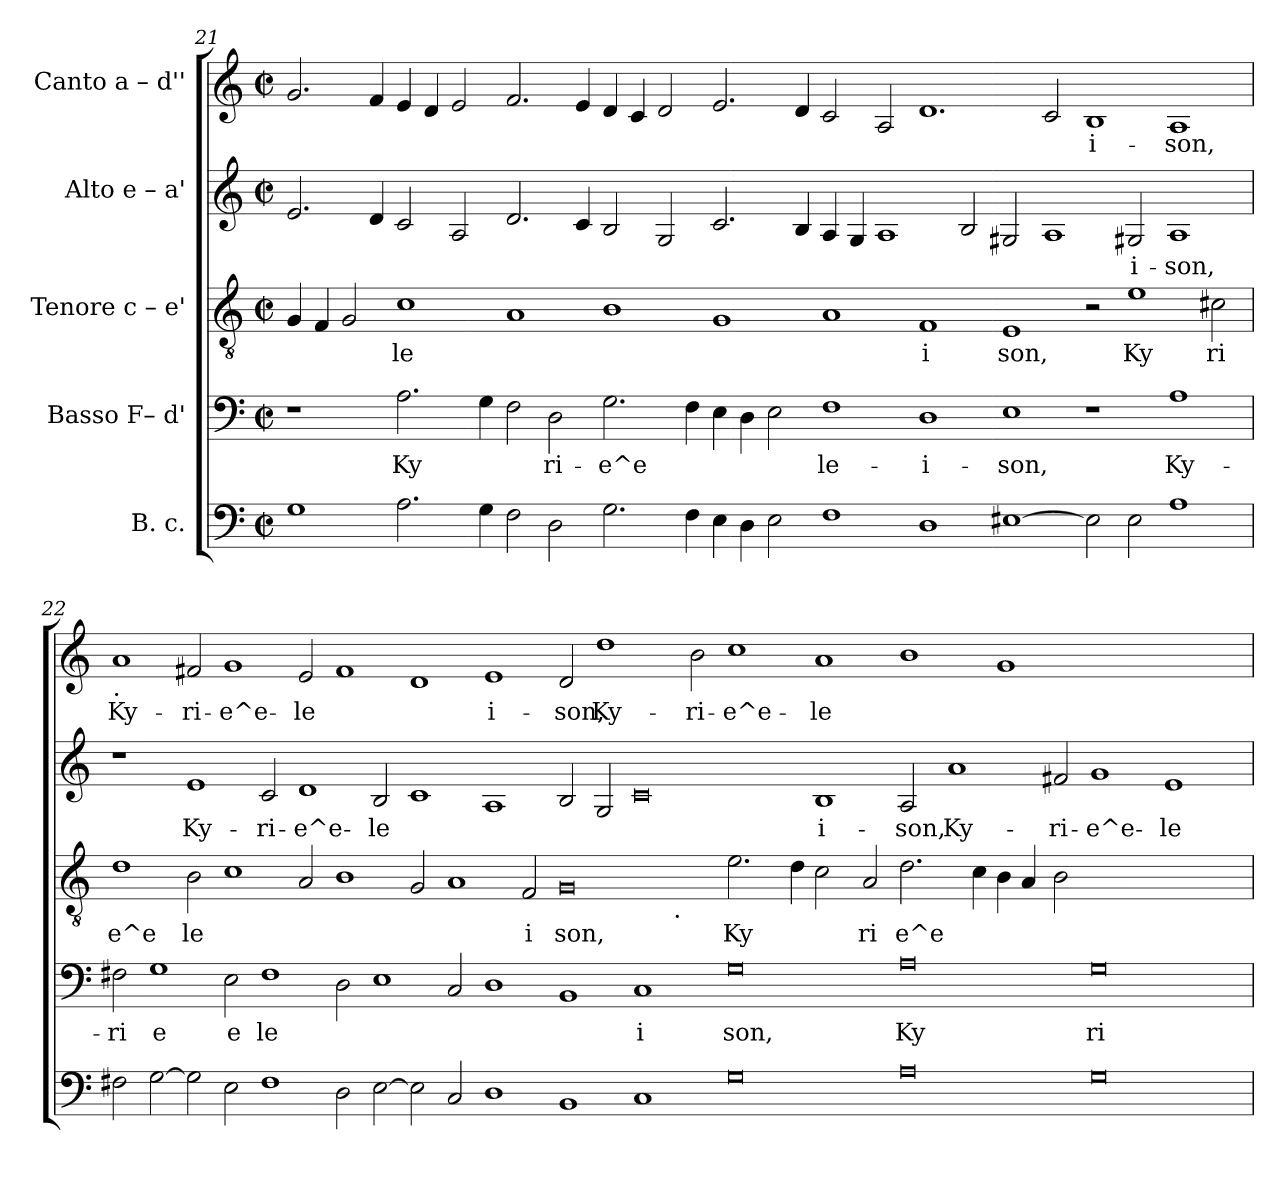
**kern	**kern	**text	**kern	**text	**kern	**text	**kern	**text
*part5	*part4	*part4	*part3	*part3	*part2	*part2	*part1	*part1
*staff5	*staff4	*staff4	*staff3	*staff3	*staff2	*staff2	*staff1	*staff1
*I"B. c.	*I"Basso  F– d'	*	*I"Tenore  c – e'	*	*I"Alto  e – a'	*	*I"Canto  a – d''	*
!!LO:PB:g=z
*clefF4	*clefF4	*	*clefGv2	*	*clefG2	*	*clefG2	*
*k[]	*k[]	*	*k[]	*	*k[]	*	*k[]	*
*C:	*C:	*	*C:	*	*C:	*	*C:	*
*M2/2	*M2/2	*	*M2/2	*	*M2/2	*	*M2/2	*
*met(c|)	*met(c|)	*	*met(c|)	*	*met(c|)	*	*met(c|)	*
=21	=21	=21	=21	=21	=21	=21	=21	=21
!	!	!	!	!LO:LY:b:cj	!	!LO:LY:b:cj	!	!LO:LY:b:cj
1G	1r	.	4G/	.	2.e/	.	2.g/	--
!	!	!	!	!LO:LY:b:cj	!	!	!	!
.	.	.	4F/	.	.	.	.	.
!	!	!	!	!LO:LY:b:cj	!	!	!	!
.	.	.	2G/	.	.	.	.	.
!	!	!	!	!	!	!LO:LY:b:cj	!	!LO:LY:b:cj
.	.	.	.	.	4d/	.	4f/	--
!	!	!LO:LY:b:cj	!	!LO:LY:b:cj	!	!LO:LY:b:cj	!	!LO:LY:b:cj
2.A\	2.A\	Ky-	1c	le	2c/	.	4e/	--
!	!	!	!	!	!	!	!	!LO:LY:b:cj
.	.	.	.	.	.	.	4d/	--
!	!	!	!	!	!	!LO:LY:b:cj	!	!LO:LY:b:cj
.	.	.	.	.	2A/	.	2e/	--
!	!	!LO:LY:b:cj	!	!	!	!	!	!
4G\	4G\	--	.	.	.	.	.	.
!	!	!LO:LY:b:cj	!	!LO:LY:b:cj	!	!LO:LY:b:cj	!	!LO:LY:b:cj
2F\	2F\	--	1A	.	2.d/	.	2.f/	--
!	!	!LO:LY:b:cj	!	!	!	!	!	!
2D\	2D\	-ri-	.	.	.	.	.	.
!	!	!	!	!	!	!LO:LY:b:cj	!	!LO:LY:b:cj
.	.	.	.	.	4c/	.	4e/	--
!	!	!LO:LY:b:cj	!	!LO:LY:b:cj	!	!LO:LY:b:cj	!	!LO:LY:b:cj
2.G\	2.G\	-e^e-	1B	.	2B/	.	4d/	--
!	!	!	!	!	!	!	!	!LO:LY:b:cj
.	.	.	.	.	.	.	4c/	--
!	!	!	!	!	!	!LO:LY:b:cj	!	!LO:LY:b:cj
.	.	.	.	.	2G/	.	2d/	--
!	!	!LO:LY:b:cj	!	!	!	!	!	!
4F\	4F\	--	.	.	.	.	.	.
!	!	!LO:LY:b:cj	!	!LO:LY:b:cj	!	!LO:LY:b:cj	!	!LO:LY:b:cj
4E\	4E\	--	1G	.	2.c/	.	2.e/	--
!	!	!LO:LY:b:cj	!	!	!	!	!	!
4D\	4D\	--	.	.	.	.	.	.
!	!	!LO:LY:b:cj	!	!	!	!	!	!
2E\	2E\	--	.	.	.	.	.	.
!	!	!	!	!	!	!LO:LY:b:cj	!	!LO:LY:b:cj
.	.	.	.	.	4B/	.	4d/	--
!	!	!LO:LY:b:cj	!	!LO:LY:b:cj	!	!LO:LY:b:cj	!	!LO:LY:b:cj
1F	1F	-le-	1A	.	4A/	.	2c/	--
!	!	!	!	!	!	!LO:LY:b:cj	!	!
.	.	.	.	.	4G/	.	.	.
!	!	!	!	!	!	!LO:LY:b:cj	!	!LO:LY:b:cj
.	.	.	.	.	1A	.	2A/	--
!	!	!LO:LY:b:cj	!	!LO:LY:b:cj	!	!	!	!LO:LY:b:cj
1D	1D	-i-	1F	i	.	.	1.d	--
!	!	!	!	!	!	!LO:LY:b:cj	!	!
.	.	.	.	.	2B/	.	.	.
!	!	!LO:LY:b:cj	!	!LO:LY:b:cj	!	!LO:LY:b:cj	!	!
[>1E#	1E	-son,	1E	son,	2G#X/	.	.	.
!	!	!	!	!	!	!LO:LY:b:cj	!	!LO:LY:b:cj
.	.	.	.	.	1A	.	2c/	--
!	!	!	!	!	!	!	!	!LO:LY:b:cj
2E#<\]	1r	.	2r	.	.	.	1B	-i-
!	!	!	!	!LO:LY:b:cj	!	!LO:LY:b:cj	!	!
2E#\	.	.	1e	Ky	2G#X/	i-	.	.
!	!	!LO:LY:b:cj	!	!	!	!LO:LY:b:cj	!	!LO:LY:b:cj
1A	1A	Ky-	.	.	1A	-son,	1A	-son,
!	!	!	!	!LO:LY:b:cj	!	!	!	!
.	.	.	2c#X\	ri	.	.	.	.
!!LO:LB:g=z
=22	=22	=22	=22	=22	=22	=22	=22	=22
!	!	!	!	!	!	!	!LO:TX:b:t=.	!
!	!	!LO:LY:b:cj	!	!LO:LY:b:cj	!	!	!	!LO:LY:b:cj
*	*	*	*^	*	*	*	*	*
2F#\	2F#X\	-ri	1d	1ryy	e^e	1r	.	1a	Ky-
!	!	!LO:LY:b:cj	!	!	!	!	!	!	!
[>2G\	1G	e	.	.	.	.	.	.	.
!	!	!	!	!	!LO:LY:b:cj	!	!LO:LY:b:cj	!	!LO:LY:b:cj
2G\]	.	.	2B\	1ryy	le	1e	Ky-	2f#X/	-ri-
!	!	!LO:LY:b:cj	!	!	!LO:LY:b:cj	!	!	!	!LO:LY:b:cj
2E\	2E\	e	1c	.	.	.	.	1g	-e^e-
!	!	!LO:LY:b:cj	!	!	!	!	!LO:LY:b:cj	!	!
1F#	1F#	le	.	1ryy	.	2c/	-ri-	.	.
!	!	!	!	!	!LO:LY:b:cj	!	!LO:LY:b:cj	!	!LO:LY:b:cj
.	.	.	2A/	.	.	1d	-e^e-	2e/	-le-
!	!	!LO:LY:b:cj	!	!	!LO:LY:b:cj	!	!	!	!LO:LY:b:cj
2D\	2D\	.	1B	1ryy	.	.	.	1f#	--
!	!	!LO:LY:b:cj	!	!	!	!	!LO:LY:b:cj	!	!
[>2E\	1E	.	.	.	.	2B/	-le-	.	.
!	!	!	!	!	!LO:LY:b:cj	!	!LO:LY:b:cj	!	!LO:LY:b:cj
2E\]	.	.	2G/	1ryy	.	1c	--	1d	--
!	!	!LO:LY:b:cj	!	!	!LO:LY:b:cj	!	!	!	!
2C/	2C/	.	1A	.	.	.	.	.	.
!	!	!LO:LY:b:cj	!	!	!	!	!LO:LY:b:cj	!	!LO:LY:b:cj
1D	1D	.	.	1ryy	.	1A	--	1e	-i-
!	!	!	!	!	!LO:LY:b:cj	!	!	!	!
.	.	.	2F/	.	i	.	.	.	.
!	!	!LO:LY:b:cj	!	!	!LO:LY:b:cj	!	!LO:LY:b:cj	!	!LO:LY:b:cj
1BB	1BB	.	0G	1ryy	son,	2B/	--	2d/	-son,
!	!	!	!	!	!	!	!LO:LY:b:cj	!	!LO:LY:b:cj
.	.	.	.	.	.	2G/	--	1dd	Ky-
!	!	!LO:LY:b:cj	!	!	!	!	!LO:LY:b:cj	!	!
1C	1C	i	.	4ryy	.	0c	--	.	.
.	.	.	.	16..ryy	.	.	.	.	.
!	!	!	!	!LO:TX:b:t=.	!	!	!	!	!
.	.	.	.	1ryy	.	.	.	.	.
!	!	!	!	!	!	!	!	!	!LO:LY:b:cj
.	.	.	.	.	.	.	.	2b\	-ri-
!	!	!LO:LY:b:cj	!	!	!LO:LY:b:cj	!	!	!	!LO:LY:b:cj
0G	0G	son,	2.e\	.	Ky	.	.	1cc	-e^e-
.	.	.	.	1ryy	.	.	.	.	.
!	!	!	!	!	!LO:LY:b:cj	!	!	!	!
.	.	.	4d\	.	.	.	.	.	.
!	!	!	!	!	!LO:LY:b:cj	!	!LO:LY:b:cj	!	!LO:LY:b:cj
.	.	.	2c\	.	.	1B	-i-	1a	-le-
.	.	.	.	1ryy	.	.	.	.	.
!	!	!	!	!	!LO:LY:b:cj	!	!	!	!
.	.	.	2A/	.	ri	.	.	.	.
!	!	!LO:LY:b:cj	!	!	!LO:LY:b:cj	!	!LO:LY:b:cj	!	!LO:LY:b:cj
0A	0A	Ky	2.d\	.	e^e	2A/	-son,	1b	--
.	.	.	.	1ryy	.	.	.	.	.
!	!	!	!	!	!	!	!LO:LY:b:cj	!	!
.	.	.	.	.	.	1a	Ky-	.	.
!	!	!	!	!	!LO:LY:b:cj	!	!	!	!
.	.	.	4c\	.	.	.	.	.	.
!	!	!	!	!	!LO:LY:b:cj	!	!	!	!LO:LY:b:cj
.	.	.	4B\	.	.	.	.	1g	--
!	!	!	!	!	!LO:LY:b:cj	!	!	!	!
.	.	.	4A/	.	.	.	.	.	.
.	.	.	.	1ryy	.	.	.	.	.
!	!	!	!	!	!LO:LY:b:cj	!	!LO:LY:b:cj	!	!
.	.	.	2B\	.	.	2f#X/	-ri-	.	.
!	!	!LO:LY:b:cj	!	!	!	!	!LO:LY:b:cj	!	!
0G	0G	ri	0ryy	.	.	1g	-e^e-	0ryy	.
.	.	.	.	1ryy	.	.	.	.	.
!	!	!	!	!	!	!	!LO:LY:b:cj	!	!
.	.	.	.	.	.	1e	-le-	.	.
.	.	.	.	2ryy	.	.	.	.	.
.	.	.	.	8ryy	.	.	.	.	.
.	.	.	.	64ryy	.	.	.	.	.
*	*	*	*v	*v	*	*	*	*	*
=	=	=	=	=	=	=	=	=
*-	*-	*-	*-	*-	*-	*-	*-	*-
